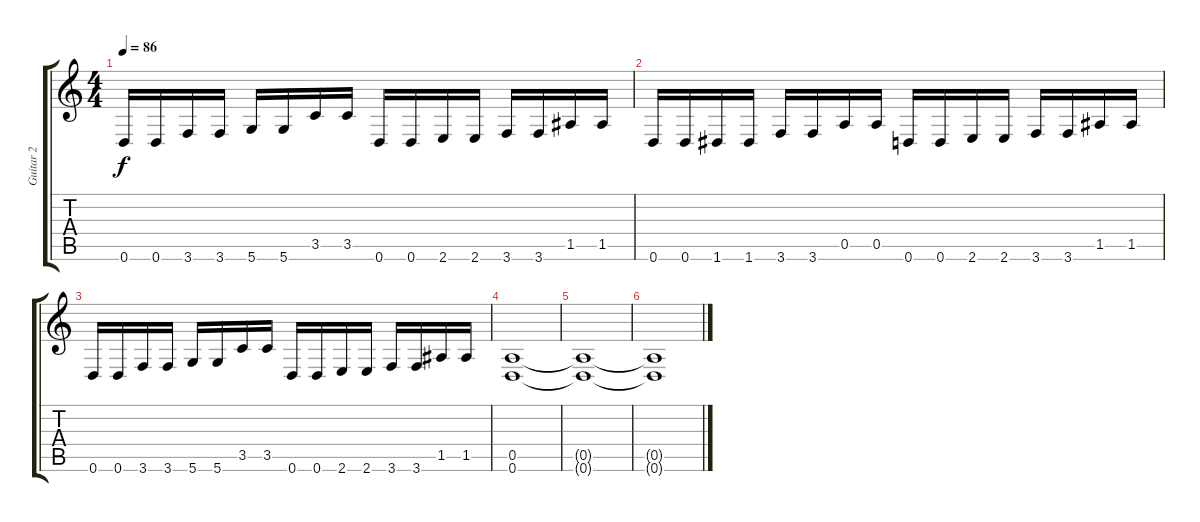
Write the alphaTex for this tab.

\track ("Guitar 2" "Guitar 2") {instrument distortionguitar}
\staff {score tabs}
\tuning (E4 B3 G3 D3 A2 D2) {hide}
\ts (4 4)
\tempo 86
\clef g2
\ks c
0.6.16{dy f} 0.6.16 3.6.16 3.6.16 5.6.16 5.6.16 3.5.16 3.5.16 0.6.16 0.6.16 2.6.16 2.6.16 3.6.16 3.6.16 1.5.16 1.5.16 |
0.6.16 0.6.16 1.6.16 1.6.16 3.6.16 3.6.16 0.5.16 0.5.16 0.6.16 0.6.16 2.6.16 2.6.16 3.6.16 3.6.16 1.5.16 1.5.16 |
0.6.16 0.6.16 3.6.16 3.6.16 5.6.16 5.6.16 3.5.16 3.5.16 0.6.16 0.6.16 2.6.16 2.6.16 3.6.16 3.6.16 1.5.16 1.5.16 |
(0.5 0.6).1 |
(0.5{t} 0.6{t}).1{volume 0} |
(0.5{t} 0.6{t}).1
